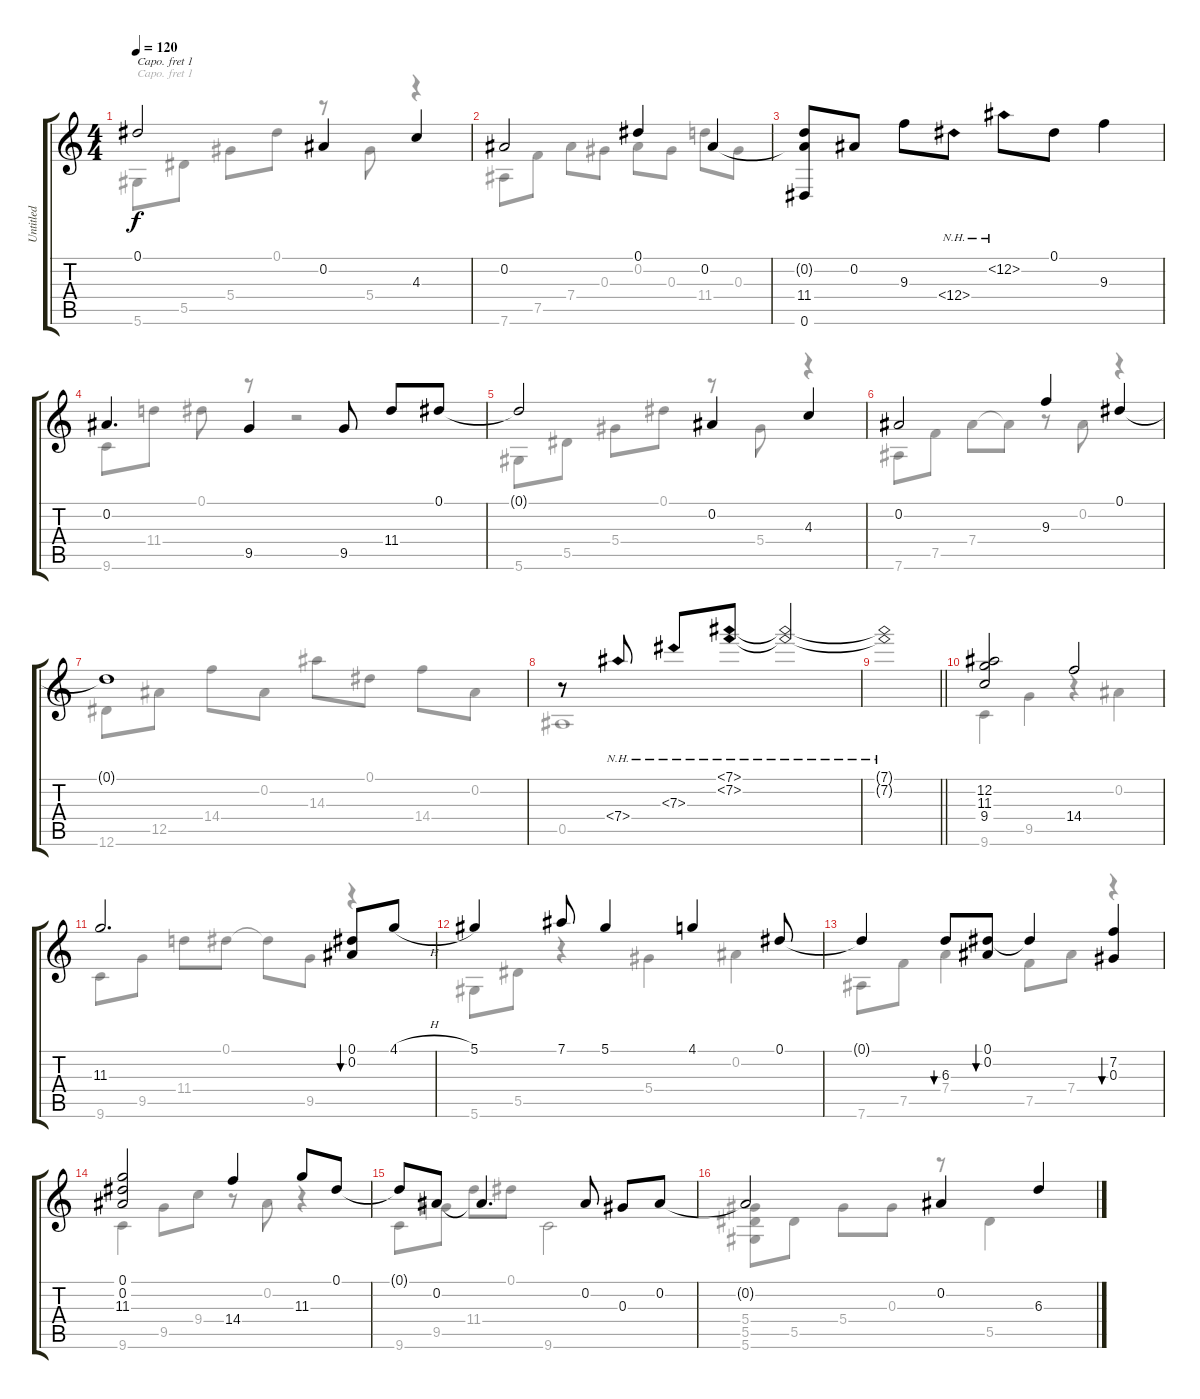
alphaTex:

\track ("Untitled" "Untitled") {instrument acousticguitarsteel}
\staff {score tabs}
\capo 1
\tuning (D4 A3 G3 D3 A2 D2) {hide}
\voice
\ts (4 4)
\tempo 120
\clef g2
\ks c
0.1{t}.2{dy f} 0.2.4 4.3.4 |
0.2.2 0.1.4 0.2.4 |
(0.2{t} 11.4{t} 0.6).8 0.2.8 9.3.8 12.4{nh}.8 12.2{nh}.8 0.1.8 9.3.4 |
0.2.4{d} 9.5.4 9.5.8 11.4.8 0.1.8 |
0.1{t}.2 0.2.4 4.3.4 |
0.2.2 9.3.4 0.1.4 |
0.1{t}.1 |
r.8 7.4{nh}.8 7.3{nh}.8 (7.1{nh} 7.2{nh}).8 (7.1{nh t} 7.2{nh t}).2 |
\barLineRight lightlight
(7.1{nh t} 7.2{nh t}).1 |
\section ("" " ")
(12.2 11.3 9.4).2 14.4.2 |
11.3.2{d} (0.1 0.2).8{bu 30} 4.1{h}.8 |
5.1.4 7.1.8 5.1.4 4.1.4 0.1.8 |
0.1{t}.4 6.3.8{bu 30} (0.1 0.2).8{bu 30} 0.1{t}.4 (7.2 0.3).4{bu 30} |
(0.1 0.2 11.3).2 14.4.4 11.3.8 0.1.8 |
0.1{t}.8 0.2.8 0.2{t}.4{d} 0.2.8 0.3.8 0.2.8 |
0.2{t}.2 0.2.4 6.3.4
\voice
\clef g2
\ottava regular
\simile none
\ks c
5.6.8{dy f} 5.5.8 5.4.8 0.1.8 r.8 5.4.8 r.4 |
7.6.8 7.5.8 7.4.8 0.3.8 0.2.8 0.3.8 11.4.8 0.3.8 |
|
9.6.8 11.4.8 0.1.8 r.8 r.2 |
5.6.8 5.5.8 5.4.8 0.1.8 r.8 5.4.8 r.4 |
7.6.8 7.5.8 7.4.8 7.4{t}.8 r.8 0.2.8 r.4 |
12.6.8 12.5.8 14.4.8 0.2.8 14.3.8 0.1.8 14.4.8 0.2.8 |
0.5.1 |
\barLineRight lightlight
|
9.6.4 9.5.4 r.4 0.2.4 |
9.6.8 9.5.8 11.4.8 0.1.8 0.1{t}.8 9.5.8 r.4 |
5.6.8 5.5.8 r.4 5.4.4 0.2.4 |
7.6.8 7.5.8 7.4.4 7.5.8 7.4.8 r.4 |
9.6.4 9.5.8 9.4.8 r.8 0.2.8 r.4 |
9.6.8 9.5.8 11.4.8 0.1.8 9.6.2 |
(5.4 5.5 5.6).8 5.5.8 5.4.8 0.3.8 r.8 5.5.4
